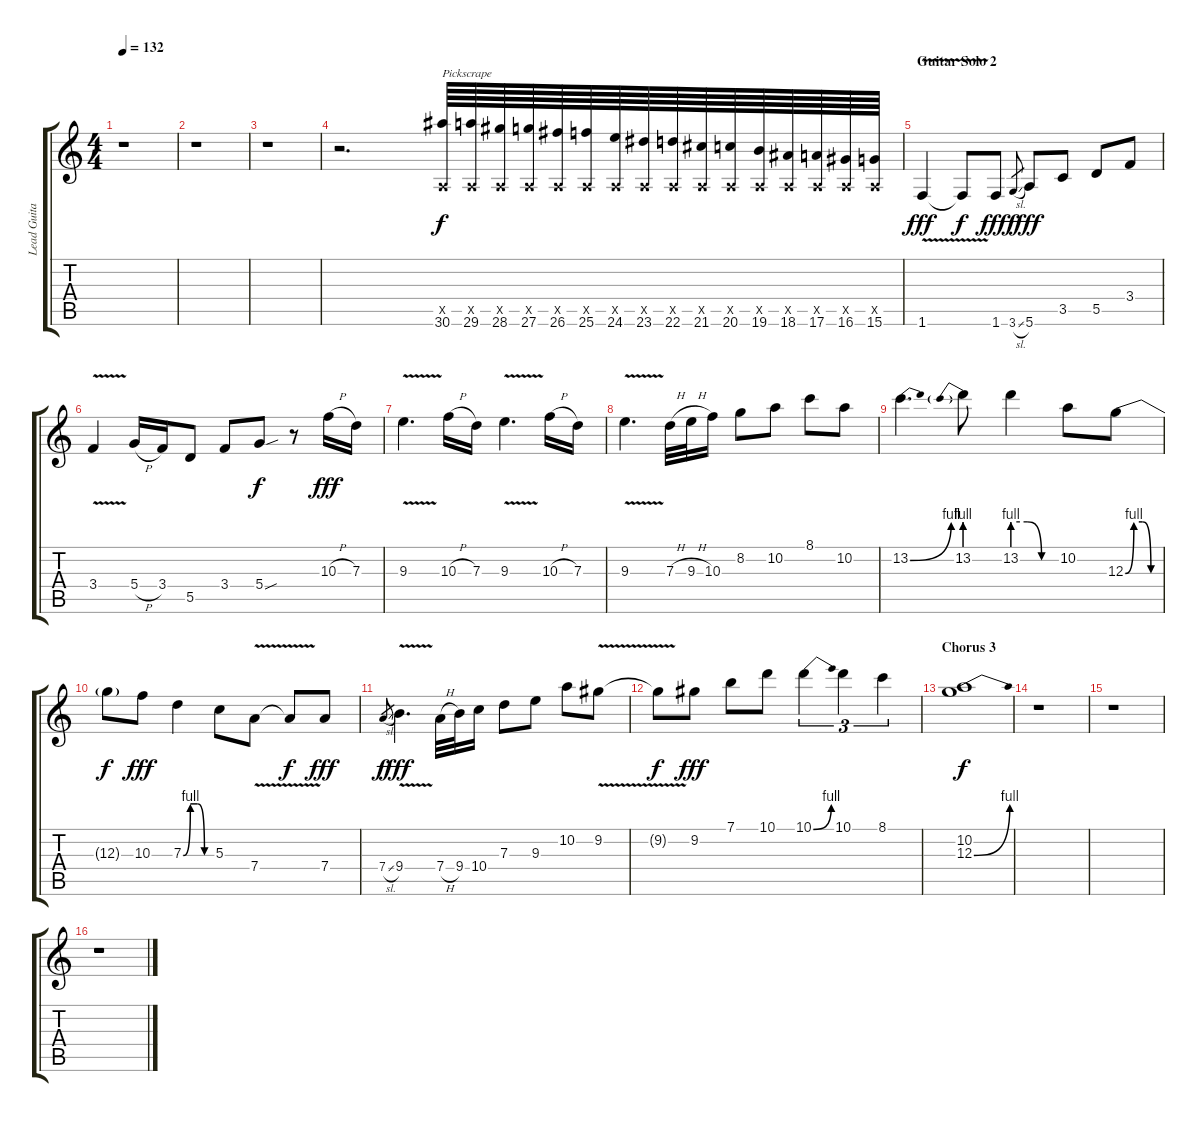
\track ("Lead Guitar" "Lead Guita") {instrument overdrivenguitar}
\staff {score tabs}
\tuning (E4 B3 G3 D3 A2 E2) {hide}
\ts (4 4)
\tempo 132
\clef g2
\ks c
r.1{dy f} |
r.1 |
r.1 |
r.2{d} (0.5{x} 30.6).64{txt "Pickscrape"} (0.5{x} 29.6).64 (0.5{x} 28.6).64 (0.5{x} 27.6).64 (0.5{x} 26.6).64 (0.5{x} 25.6).64 (0.5{x} 24.6).64 (0.5{x} 23.6).64 (0.5{x} 22.6).64 (0.5{x} 21.6).64 (0.5{x} 20.6).64 (0.5{x} 19.6).64 (0.5{x} 18.6).64 (0.5{x} 17.6).64 (0.5{x} 16.6).64 (0.5{x} 15.6).64 |
\section ("" "Guitar Solo 2")
1.6{v}.4{dy fff} 1.6{t}.8{dy f} 1.6.8{dy fff} 3.6{sl}.8{gr dy f} 5.6.8{dy fff} 3.5.8 5.5.8 3.4.8 |
3.4{v}.4 5.4{h}.16 3.4.16 5.5.8 3.4.8 5.4{sou}.8{dy f} r.8 10.3{h}.16{dy fff} 7.3.16 |
9.3{v}.4{d} 10.3{h}.16 7.3.16 9.3{v}.4{d} 10.3{h}.16 7.3.16 |
9.3{v}.4{d} 7.3{h}.32 9.3{h}.32 10.3.16 8.2.8 10.2.8 8.1.8 10.2.8 |
13.2{be (bend 0 0 60 4)}.4{d} 13.2{be (prebend 0 4 60 4)}.8 13.2{be (custom 0 4 20 4 40 0 60 0)}.4 10.2.8 12.3{be (custom 0 0 15 4 30 4 45 0 60 0)}.8 |
12.3{t}.8{dy f} 10.3.8{dy fff} 7.3{be (custom 0 0 15 4 30 4 45 0 60 0)}.4 5.3.8 7.4{v}.8 7.4{t}.8{dy f} 7.4.8{dy fff} |
7.4{sl}.8{gr dy f} 9.4{v}.4{d dy fff} 7.4{h}.32 9.4.32 10.4.16 7.3.8 9.3.8 10.2.8 9.2{v}.8 |
9.2{t}.8{dy f} 9.2.8{dy fff} 7.1.8 10.1.8 10.1{be (bend 0 0 60 4)}.4{tu (3 2)} 10.1.4{tu (3 2)} 8.1.4{tu (3 2)} |
\section ("" "Chorus 3")
(10.2 12.3{be (bend 0 0 60 4)}).1{dy f} |
r.1 |
r.1 |
r.1
